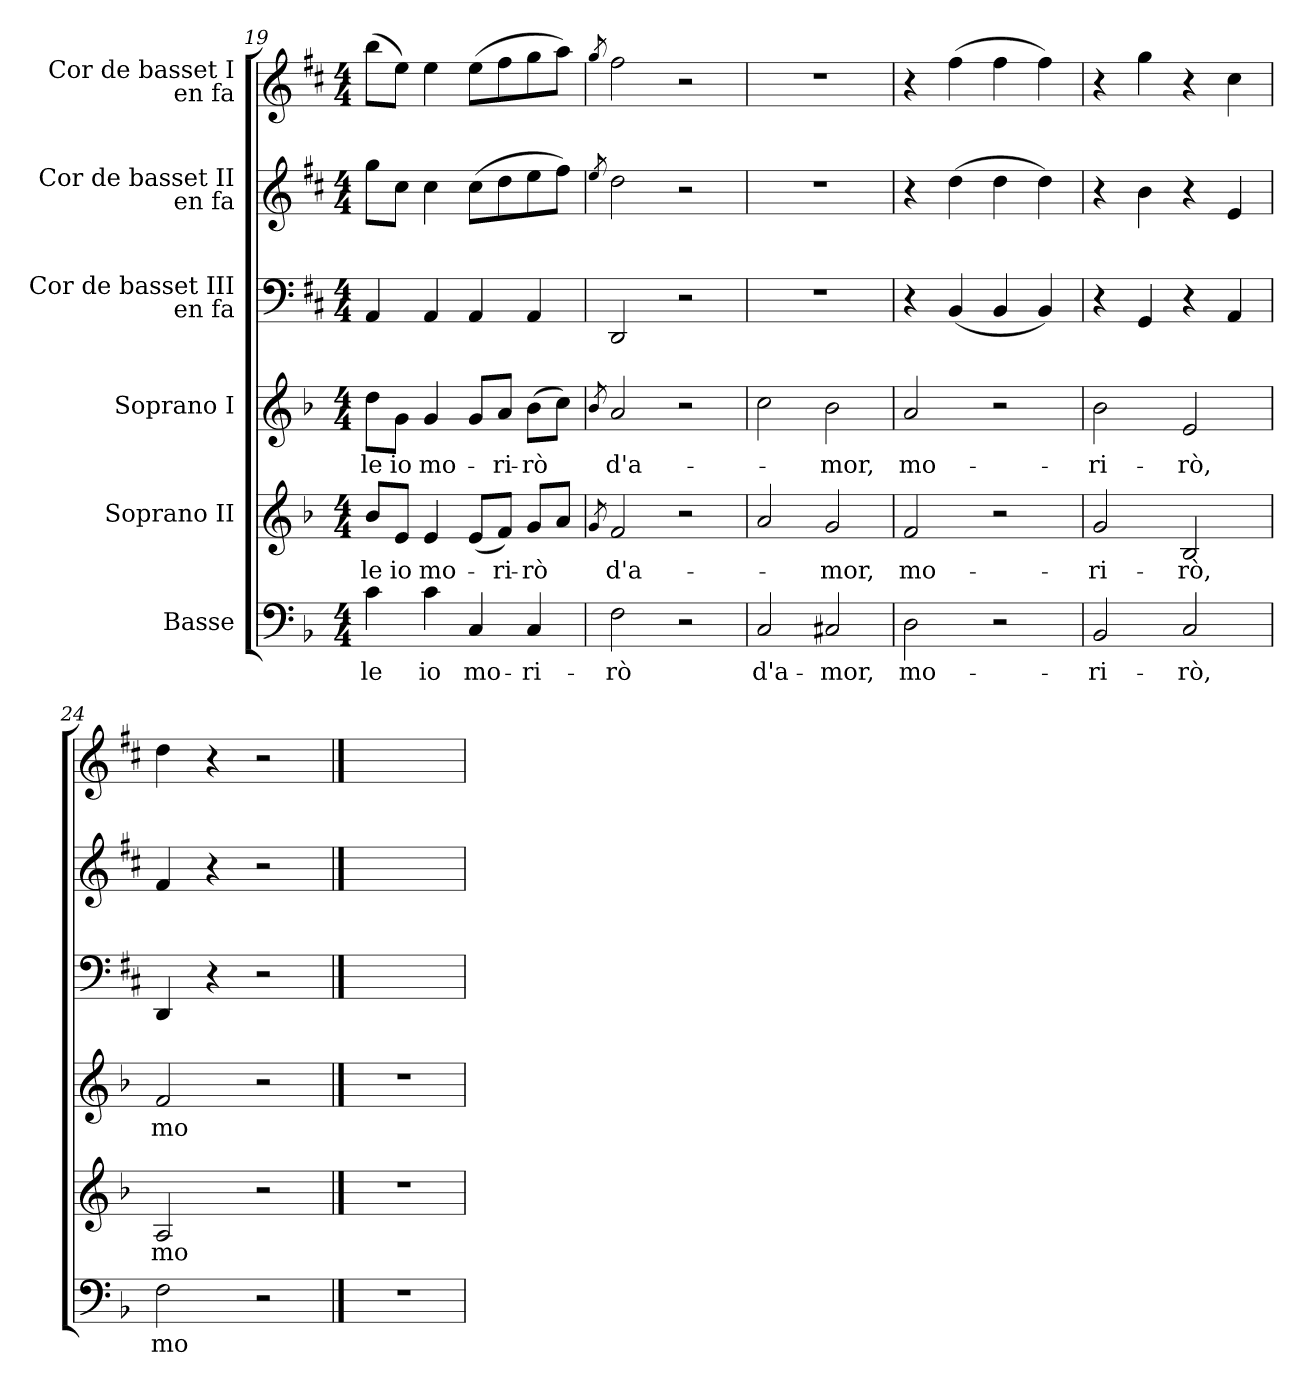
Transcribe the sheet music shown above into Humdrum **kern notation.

**kern	**text	**kern	**text	**kern	**text	**kern	**kern	**kern
*part6	*part6	*part5	*part5	*part4	*part4	*part3	*part2	*part1
*staff6	*staff6	*staff5	*staff5	*staff4	*staff4	*staff3	*staff2	*staff1
*I"Basse	*	*I"Soprano II	*	*I"Soprano I	*	*I"Cor de basset III\nen fa	*I"Cor de basset II\nen fa	*I"Cor de basset I\nen fa
*clefF4	*	*clefG2	*	*clefG2	*	*clefF4	*clefG2	*clefG2
*	*	*	*	*	*	*ITrd1c2	*ITrd1c2	*ITrd1c2
*k[b-]	*	*k[b-]	*	*k[b-]	*	*k[]	*k[]	*k[]
*F:	*	*F:	*	*F:	*	*C:	*C:	*C:
*M4/4	*	*M4/4	*	*M4/4	*	*M4/4	*M4/4	*M4/4
=19	=19	=19	=19	=19	=19	=19	=19	=19
4c	-le	8b-L	-le	8ddL	-le	4GG	8ffL	(8aaL
.	.	8eJ	io	8gJ	io	.	8bJ	8ddJ)
4c	io	4e	mo-	4g	mo-	4GG	4b	4dd
4C	mo-	(8eL	.	8gL	.	4GG	(8bL	(8ddL
.	.	8fJ)	-ri-	8aJ	-ri-	.	8cc	8ee
4C	-ri-	8gL	-rò	(8b-L	-rò	4GG	8dd	8ff
.	.	8aJ	.	8ccJ)	.	.	8eeJ)	8ggJ)
=20	=20	=20	=20	=20	=20	=20	=20	=20
.	.	8qg	.	8qb-	.	.	8qdd	8qff
2F	-rò	2f	d'a-	2a	d'a-	2CC	2cc	2ee
2r	.	2r	.	2r	.	2r	2r	2r
=21	=21	=21	=21	=21	=21	=21	=21	=21
2C	d'a-	2a	.	2cc	.	1r	1r	1r
2C#X	-mor,	2g	-mor,	2b-	-mor,	.	.	.
=22	=22	=22	=22	=22	=22	=22	=22	=22
2D	mo-	2f	mo-	2a	mo-	4r	4r	4r
.	.	.	.	.	.	(4AA	(4cc	(4ee
2r	.	2r	.	2r	.	4AA	4cc	4ee
.	.	.	.	.	.	4AA)	4cc)	4ee)
=23	=23	=23	=23	=23	=23	=23	=23	=23
2BB-	-ri-	2g	-ri-	2b-	-ri-	4r	4r	4r
.	.	.	.	.	.	4FF	4a	4ff
2C	-rò,	2B-	-rò,	2e	-rò,	4r	4r	4r
.	.	.	.	.	.	4GG	4d	4b
=24	=24	=24	=24	=24	=24	=24	=24	=24
2F	mo-	2A	mo-	2f	mo-	4CC	4e	4cc
.	.	.	.	.	.	4r	4r	4r
2r	.	2r	.	2r	.	2r	2r	2r
==	==	==	==	==	==	==	==	==
1r	.	1r	.	1r	.	1ryy	1ryy	1ryy
=	=	=	=	=	=	=	=	=
*-	*-	*-	*-	*-	*-	*-	*-	*-
